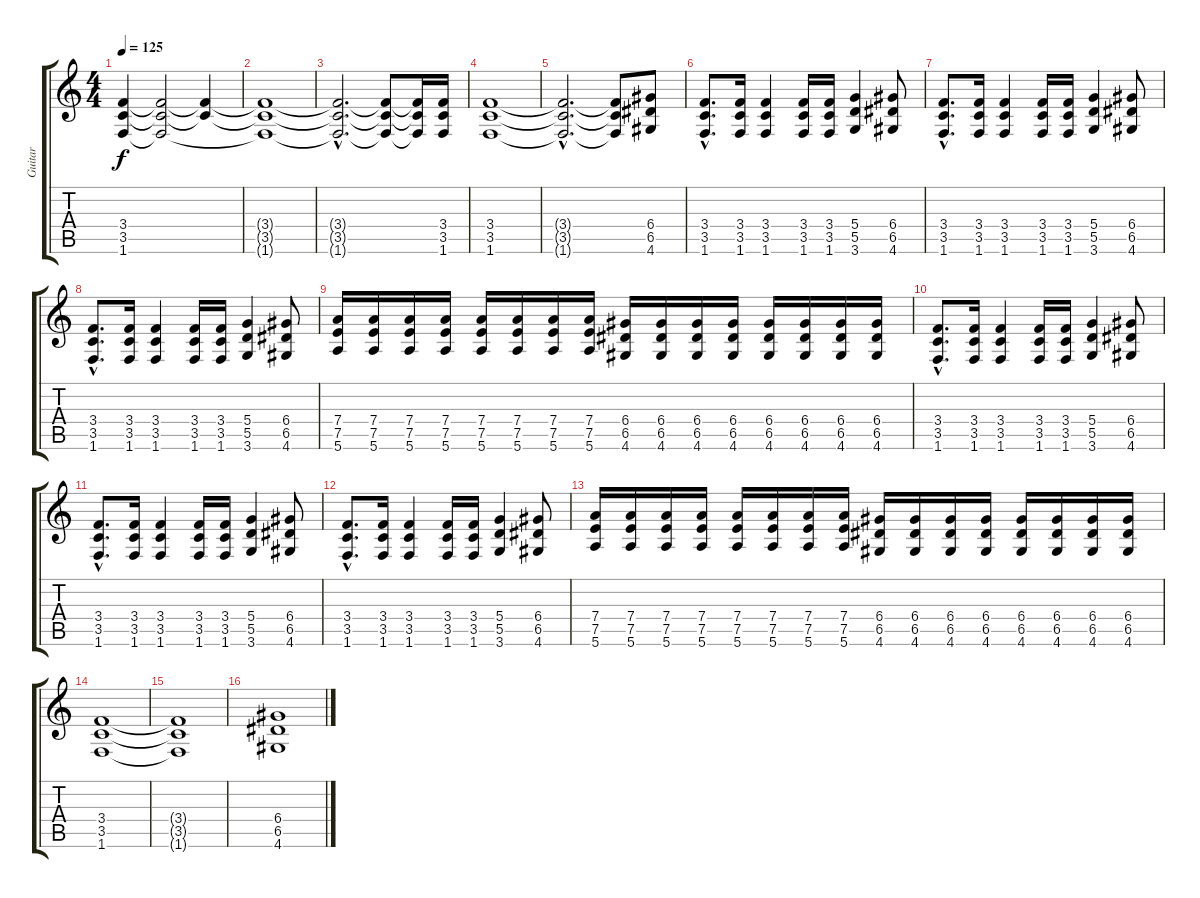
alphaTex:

\track ("Guitar" "Guitar") {instrument distortionguitar}
\staff {score tabs}
\tuning (E4 B3 G3 D3 A2 E2) {hide}
\ts (4 4)
\tempo 125
\clef g2
\ks c
(3.4 3.5 1.6).4{dy f instrument distortionguitar} (3.4{t} 3.5{t} 1.6{t}).2 (3.4{t} 3.5{t}).4 |
(3.4{t} 3.5{t} 1.6{t}).1 |
(3.4{hac t} 3.5{hac t} 1.6{hac t}).2{d} (3.4{t} 3.5{t} 1.6{t}).8 (3.4{t} 3.5{t} 1.6{t}).16 (3.4 3.5 1.6).16 |
(3.4 3.5 1.6).1 |
(3.4{hac t} 3.5{hac t} 1.6{hac t}).2{d} (3.4{t} 3.5{t} 1.6{t}).8 (6.4 6.5 4.6).8 |
(3.4{hac} 3.5{hac} 1.6{hac}).8{d} (3.4 3.5 1.6).16 (3.4 3.5 1.6).4 (3.4 3.5 1.6).16 (3.4 3.5 1.6).16 (5.4 5.5 3.6).4 (6.4 6.5 4.6).8 |
(3.4{hac} 3.5{hac} 1.6{hac}).8{d} (3.4 3.5 1.6).16 (3.4 3.5 1.6).4 (3.4 3.5 1.6).16 (3.4 3.5 1.6).16 (5.4 5.5 3.6).4 (6.4 6.5 4.6).8 |
(3.4{hac} 3.5{hac} 1.6{hac}).8{d} (3.4 3.5 1.6).16 (3.4 3.5 1.6).4 (3.4 3.5 1.6).16 (3.4 3.5 1.6).16 (5.4 5.5 3.6).4 (6.4 6.5 4.6).8 |
(7.4 7.5 5.6).16 (7.4 7.5 5.6).16 (7.4 7.5 5.6).16 (7.4 7.5 5.6).16 (7.4 7.5 5.6).16 (7.4 7.5 5.6).16 (7.4 7.5 5.6).16 (7.4 7.5 5.6).16 (6.4 6.5 4.6).16 (6.4 6.5 4.6).16 (6.4 6.5 4.6).16 (6.4 6.5 4.6).16 (6.4 6.5 4.6).16 (6.4 6.5 4.6).16 (6.4 6.5 4.6).16 (6.4 6.5 4.6).16 |
(3.4{hac} 3.5{hac} 1.6{hac}).8{d} (3.4 3.5 1.6).16 (3.4 3.5 1.6).4 (3.4 3.5 1.6).16 (3.4 3.5 1.6).16 (5.4 5.5 3.6).4 (6.4 6.5 4.6).8 |
(3.4{hac} 3.5{hac} 1.6{hac}).8{d} (3.4 3.5 1.6).16 (3.4 3.5 1.6).4 (3.4 3.5 1.6).16 (3.4 3.5 1.6).16 (5.4 5.5 3.6).4 (6.4 6.5 4.6).8 |
(3.4{hac} 3.5{hac} 1.6{hac}).8{d} (3.4 3.5 1.6).16 (3.4 3.5 1.6).4 (3.4 3.5 1.6).16 (3.4 3.5 1.6).16 (5.4 5.5 3.6).4 (6.4 6.5 4.6).8 |
(7.4 7.5 5.6).16 (7.4 7.5 5.6).16 (7.4 7.5 5.6).16 (7.4 7.5 5.6).16 (7.4 7.5 5.6).16 (7.4 7.5 5.6).16 (7.4 7.5 5.6).16 (7.4 7.5 5.6).16 (6.4 6.5 4.6).16 (6.4 6.5 4.6).16 (6.4 6.5 4.6).16 (6.4 6.5 4.6).16 (6.4 6.5 4.6).16 (6.4 6.5 4.6).16 (6.4 6.5 4.6).16 (6.4 6.5 4.6).16 |
(3.4 3.5 1.6).1 |
(3.4{t} 3.5{t} 1.6{t}).1 |
(6.4 6.5 4.6).1
